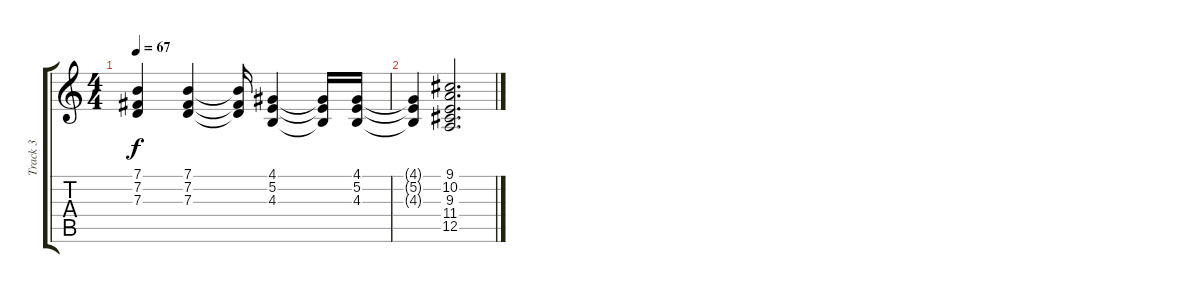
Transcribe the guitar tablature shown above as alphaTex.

\track ("Track 3" "Track 3") {instrument acousticgrandpiano}
\staff {score tabs}
\tuning (E4 B3 G3 D3 A2 E2) {hide}
\ts (4 4)
\tempo 67
\clef g2
\ks c
(7.1 7.2 7.3).4{dy f} (7.1 7.2 7.3).4 (7.1{t} 7.2{t} 7.3{t}).16 (4.1 5.2 4.3).4 (4.1{t} 5.2{t} 4.3{t}).16 (4.1 5.2 4.3).16 |
(4.1{t} 5.2{t} 4.3{t}).4 (9.1 10.2 9.3 11.4 12.5).2{d}
